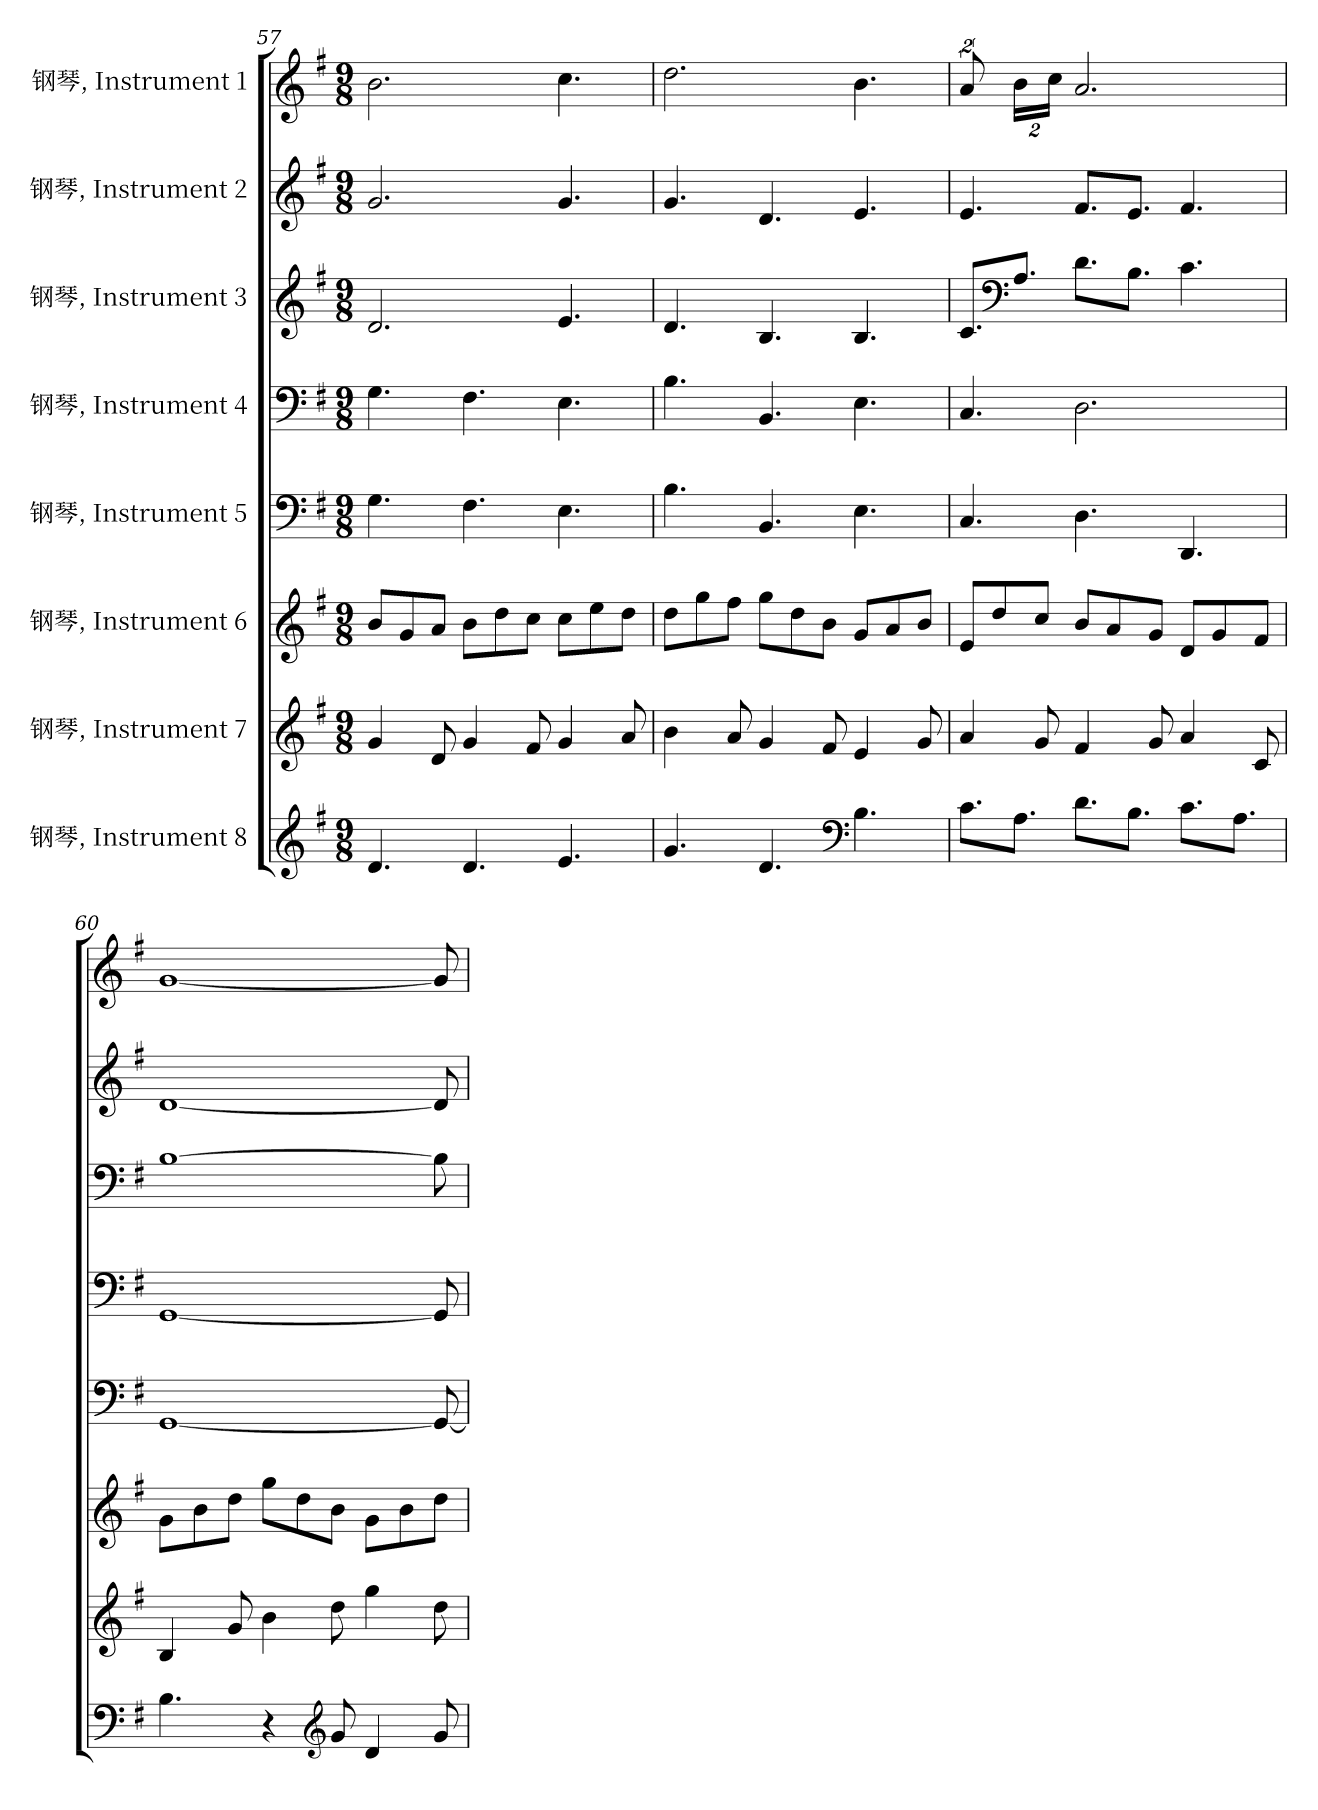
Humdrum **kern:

**kern	**kern	**kern	**kern	**kern	**kern	**kern	**kern
*part8	*part7	*part6	*part5	*part4	*part3	*part2	*part1
*staff8	*staff7	*staff6	*staff5	*staff4	*staff3	*staff2	*staff1
*I"钢琴, Instrument 8	*I"钢琴, Instrument 7	*I"钢琴, Instrument 6	*I"钢琴, Instrument 5	*I"钢琴, Instrument 4	*I"钢琴, Instrument 3	*I"钢琴, Instrument 2	*I"钢琴, Instrument 1
*clefG2	*clefG2	*clefG2	*clefF4	*clefF4	*clefG2	*clefG2	*clefG2
*k[f#]	*k[f#]	*k[f#]	*k[f#]	*k[f#]	*k[f#]	*k[f#]	*k[f#]
*M9/8	*M9/8	*M9/8	*M9/8	*M9/8	*M9/8	*M9/8	*M9/8
=57	=57	=57	=57	=57	=57	=57	=57
4.d/	4g/	8b/L	4.G\	4.G\	2.d/	2.g/	2.b\
.	.	8g/	.	.	.	.	.
.	8d/	8a/J	.	.	.	.	.
4.d/	4g/	8b\L	4.F#\	4.F#\	.	.	.
.	.	8dd\	.	.	.	.	.
.	8f#/	8cc\J	.	.	.	.	.
4.e/	4g/	8cc\L	4.E\	4.E\	4.e/	4.g/	4.cc\
.	.	8ee\	.	.	.	.	.
.	8a/	8dd\J	.	.	.	.	.
!!LO:PB:g=z
=58	=58	=58	=58	=58	=58	=58	=58
4.g/	4b\	8dd\L	4.B\	4.B\	4.d/	4.g/	2.dd\
.	.	8gg\	.	.	.	.	.
.	8a/	8ff#\J	.	.	.	.	.
4.d/	4g/	8gg\L	4.BB/	4.BB/	4.B/	4.d/	.
.	.	8dd\	.	.	.	.	.
.	8f#/	8b\J	.	.	.	.	.
*clefF4	*	*	*	*	*	*	*
4.B\	4e/	8g/L	4.E\	4.E\	4.B/	4.e/	4.b\
.	.	8a/	.	.	.	.	.
.	8g/	8b/J	.	.	.	.	.
=59	=59	=59	=59	=59	=59	=59	=59
8.c\L	4a/	8e/L	4.C/	4.C/	8.c/L	4.e/	16%3a/
.	.	8dd/	.	.	.	.	.
*	*	*	*	*	*clefF4	*	*
8.A\J	.	.	.	.	8.A/J	.	32%3b\L
.	8g/	8cc/J	.	.	.	.	.
.	.	.	.	.	.	.	32%3cc\J
8.d\L	4f#/	8b/L	4.D\	2.D\	8.d\L	8.f#/L	2.a/
.	.	8a/	.	.	.	.	.
8.B\J	.	.	.	.	8.B\J	8.e/J	.
.	8g/	8g/J	.	.	.	.	.
8.c\L	4a/	8d/L	4.DD/	.	4.c\	4.f#/	.
.	.	8g/	.	.	.	.	.
8.A\J	.	.	.	.	.	.	.
.	8c/	8f#/J	.	.	.	.	.
=60	=60	=60	=60	=60	=60	=60	=60
4.B\	4B/	8g\L	[1GG	[1GG	[1B	[1d	[1g
.	.	8b\	.	.	.	.	.
.	8g/	8dd\J	.	.	.	.	.
4r	4b\	8gg\L	.	.	.	.	.
.	.	8dd\	.	.	.	.	.
*clefG2	*	*	*	*	*	*	*
8g/	8dd\	8b\J	.	.	.	.	.
4d/	4gg\	8g\L	.	.	.	.	.
.	.	8b\	.	.	.	.	.
8g/	8dd\	8dd\J	8GG/_	8GG/]	8B\]	8d/]	8g/]
=	=	=	=	=	=	=	=
*-	*-	*-	*-	*-	*-	*-	*-
